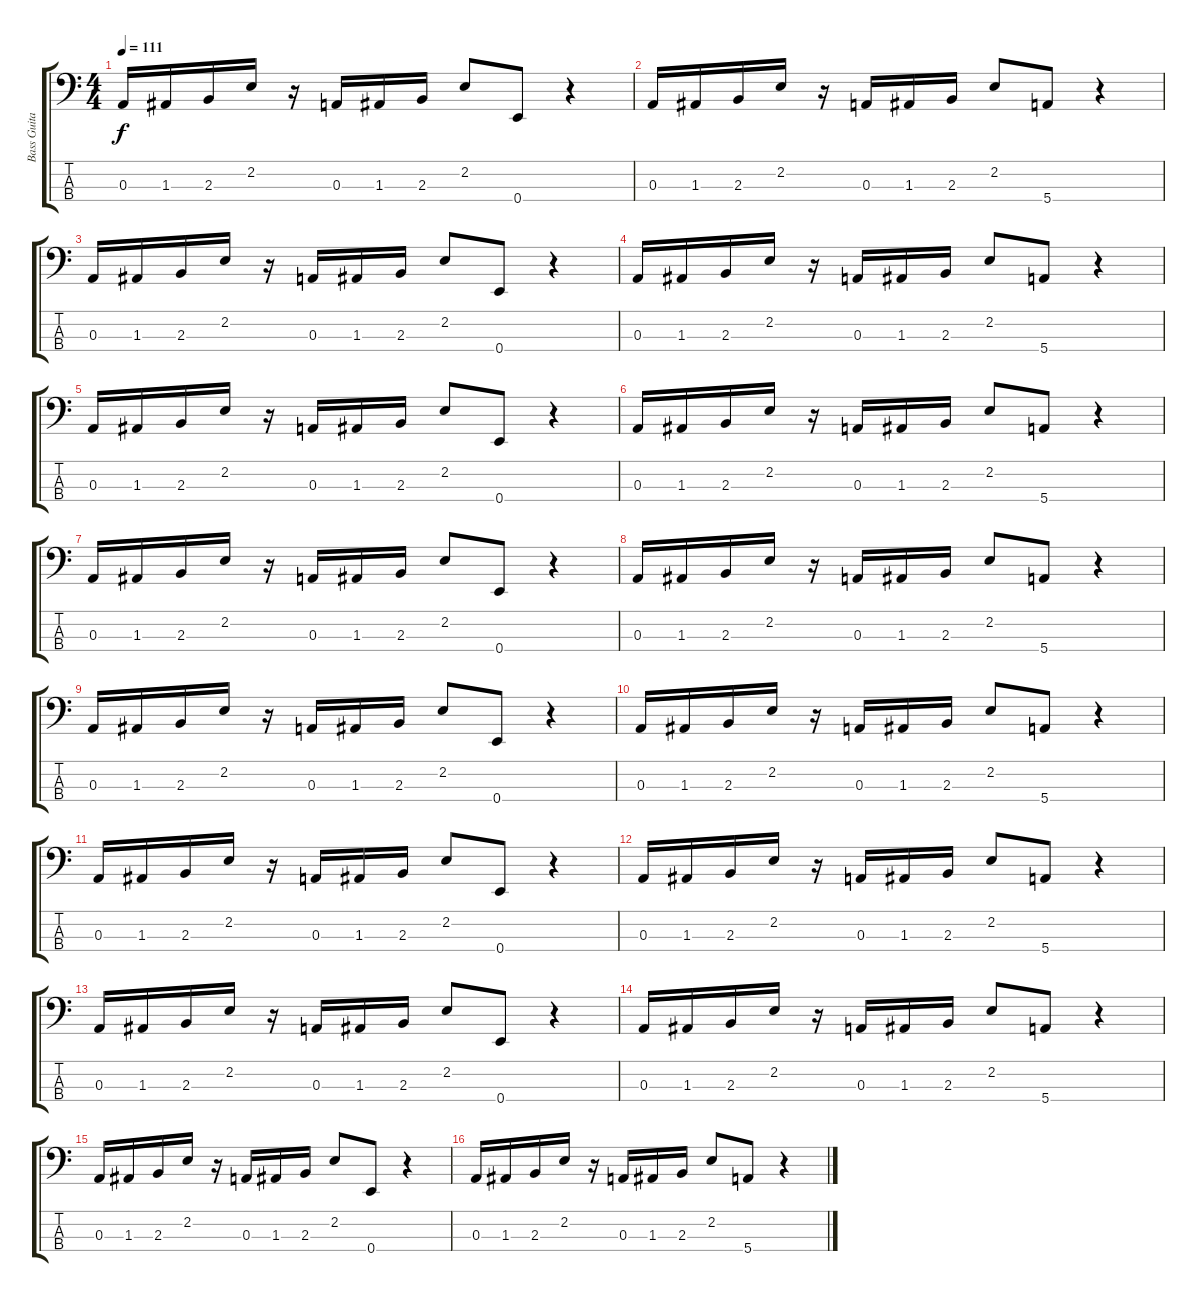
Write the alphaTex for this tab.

\track ("Bass Guitar" "Bass Guita") {instrument electricbassfinger}
\staff {score tabs}
\tuning (G2 D2 A1 E1) {hide}
\ts (4 4)
\tempo 111
\clef f4
\ks c
0.3.16{dy f} 1.3.16 2.3.16 2.2.16 r.16 0.3.16 1.3.16 2.3.16 2.2.8 0.4.8 r.4 |
0.3.16 1.3.16 2.3.16 2.2.16 r.16 0.3.16 1.3.16 2.3.16 2.2.8 5.4.8 r.4 |
0.3.16 1.3.16 2.3.16 2.2.16 r.16 0.3.16 1.3.16 2.3.16 2.2.8 0.4.8 r.4 |
0.3.16 1.3.16 2.3.16 2.2.16 r.16 0.3.16 1.3.16 2.3.16 2.2.8 5.4.8 r.4 |
0.3.16 1.3.16 2.3.16 2.2.16 r.16 0.3.16 1.3.16 2.3.16 2.2.8 0.4.8 r.4 |
0.3.16 1.3.16 2.3.16 2.2.16 r.16 0.3.16 1.3.16 2.3.16 2.2.8 5.4.8 r.4 |
0.3.16 1.3.16 2.3.16 2.2.16 r.16 0.3.16 1.3.16 2.3.16 2.2.8 0.4.8 r.4 |
0.3.16 1.3.16 2.3.16 2.2.16 r.16 0.3.16 1.3.16 2.3.16 2.2.8 5.4.8 r.4 |
0.3.16 1.3.16 2.3.16 2.2.16 r.16 0.3.16 1.3.16 2.3.16 2.2.8 0.4.8 r.4 |
0.3.16 1.3.16 2.3.16 2.2.16 r.16 0.3.16 1.3.16 2.3.16 2.2.8 5.4.8 r.4 |
0.3.16 1.3.16 2.3.16 2.2.16 r.16 0.3.16 1.3.16 2.3.16 2.2.8 0.4.8 r.4 |
0.3.16 1.3.16 2.3.16 2.2.16 r.16 0.3.16 1.3.16 2.3.16 2.2.8 5.4.8 r.4 |
0.3.16 1.3.16 2.3.16 2.2.16 r.16 0.3.16 1.3.16 2.3.16 2.2.8 0.4.8 r.4 |
0.3.16 1.3.16 2.3.16 2.2.16 r.16 0.3.16 1.3.16 2.3.16 2.2.8 5.4.8 r.4 |
0.3.16 1.3.16 2.3.16 2.2.16 r.16 0.3.16 1.3.16 2.3.16 2.2.8 0.4.8 r.4 |
0.3.16 1.3.16 2.3.16 2.2.16 r.16 0.3.16 1.3.16 2.3.16 2.2.8 5.4.8 r.4
